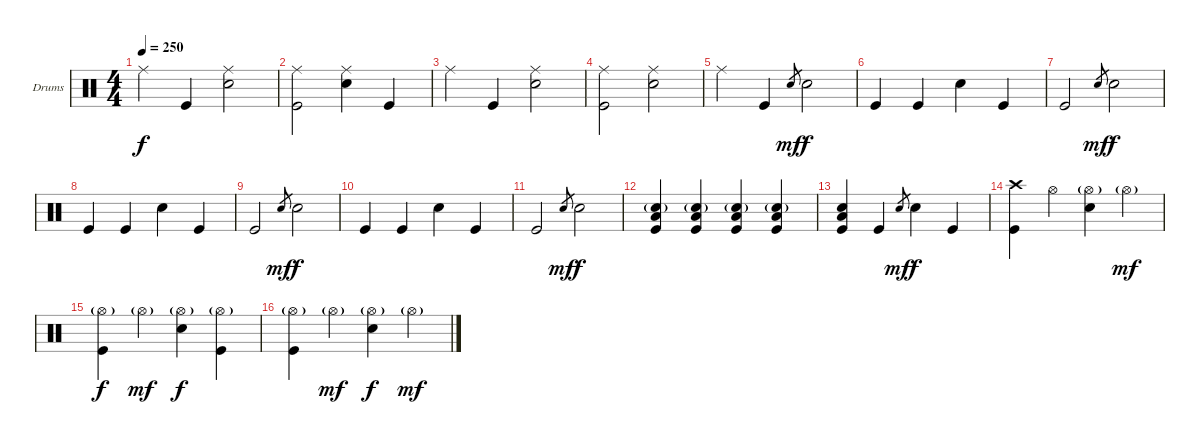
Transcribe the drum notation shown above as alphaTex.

\bracketExtendMode groupsimilarinstruments
\firstSystemTrackNameOrientation horizontal
\otherSystemsTrackNameOrientation horizontal
\track ("Drumkit" "Drums") {instrument percussion}
\staff {score}
\articulation defaults
\ts (4 4)
\tempo 250
\clef neutral
\ks c "Ride (middle)".4{dy f} "Kick (hit)".4
("Ride (middle)" "Snare (hit) 2").2 |
("Ride (middle)" "Kick (hit)").2 ("Ride (middle)" "Snare (hit) 2").4 "Kick (hit)".4 |
"Ride (middle)".4 "Kick (hit)".4 ("Ride (middle)" "Snare (hit) 2").2 |
("Ride (middle)" "Kick (hit)").2 ("Ride (middle)" "Snare (hit) 2").2 |
"Ride (middle)".4 "Kick (hit)".4 "Snare (hit) 2".8{gr dy mf} "Snare (hit) 2".2{dy f} |
"Kick (hit)".4 "Kick (hit)".4 "Snare (hit) 2".4 "Kick (hit)".4 |
"Kick (hit)".2 "Snare (hit) 2".8{gr dy mf} "Snare (hit) 2".2{dy f} |
"Kick (hit)".4 "Kick (hit)".4 "Snare (hit) 2".4 "Kick (hit)".4 |
"Kick (hit)".2 "Snare (hit) 2".8{gr dy mf} "Snare (hit) 2".2{dy f} |
"Kick (hit)".4 "Kick (hit)".4 "Snare (hit) 2".4 "Kick (hit)".4 |
"Kick (hit)".2 "Snare (hit) 2".8{gr dy mf} "Snare (hit) 2".2{dy f} |
("Snare (hit) 2"{g} "Low Tom (hit)" "Kick (hit)").4 ("Snare (hit) 2"{g} "Low Tom (hit)" "Kick (hit)").4 ("Snare (hit) 2"{g} "Low Tom (hit)" "Kick (hit)").4 ("Snare (hit) 2"{g} "Low Tom (hit)" "Kick (hit)").4 |
("Snare (hit) 2" "Low Tom (hit)" "Kick (hit)").4 "Kick (hit)".4 "Snare (hit) 2".8{gr dy mf} "Snare (hit) 2".4{dy f} "Kick (hit)".4 |
("Crash high (hit)" "Kick (hit)").4 "Hi-Hat (open)".4 ("Hi-Hat (open)"{g} "Snare (hit) 2").4 "Hi-Hat (open)"{g}.4{dy mf} |
("Hi-Hat (open)"{g} "Kick (hit)").4{dy f} "Hi-Hat (open)"{g}.4{dy mf} ("Hi-Hat (open)"{g} "Snare (hit) 2").4{dy f} ("Hi-Hat (open)"{g} "Kick (hit)").4 |
("Hi-Hat (open)"{g} "Kick (hit)").4 "Hi-Hat (open)"{g}.4{dy mf} ("Hi-Hat (open)"{g} "Snare (hit) 2").4{dy f} "Hi-Hat (open)"{g}.4{dy mf}
